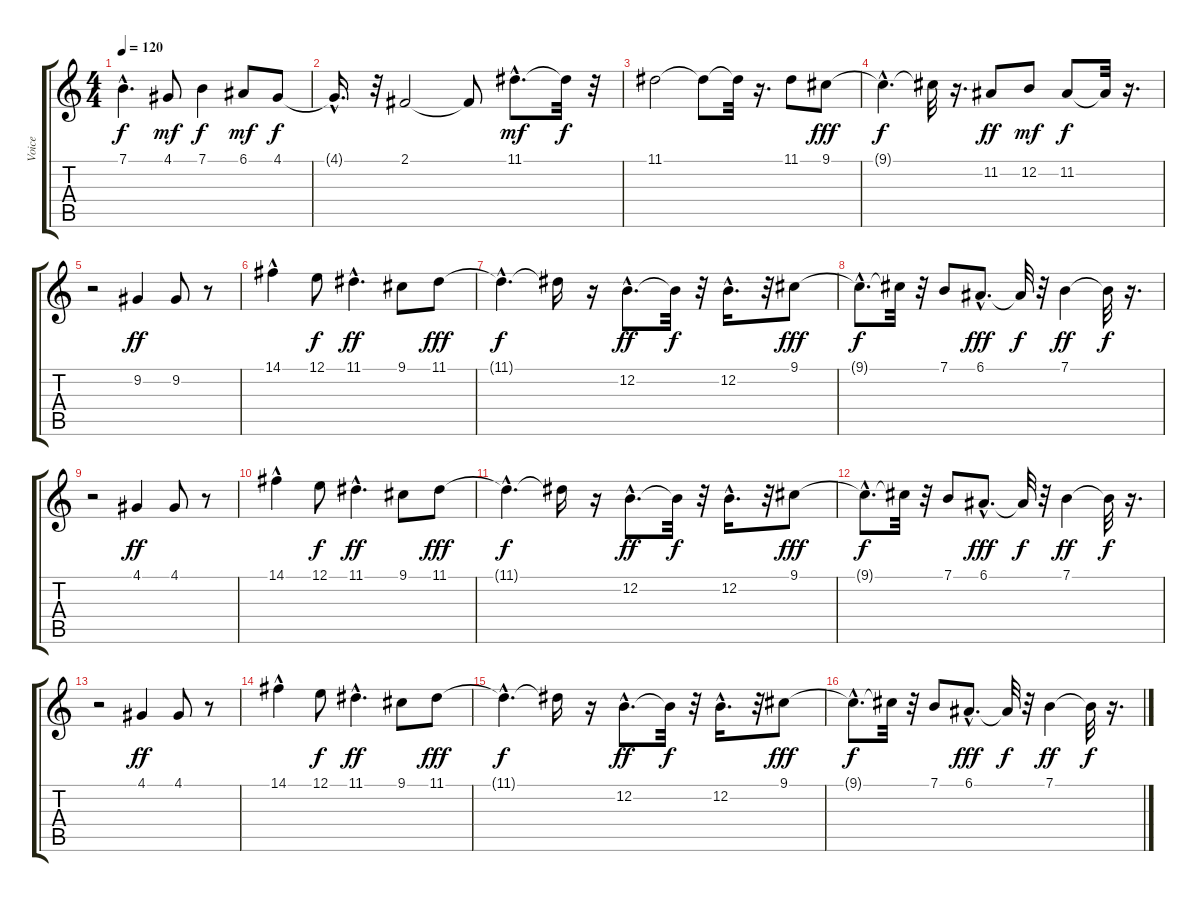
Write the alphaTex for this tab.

\track ("Voice" "Voice") {instrument lead3calliope}
\staff {score tabs}
\tuning (E4 B3 G3 D3 A2 E2) {hide}
\ts (4 4)
\tempo 120
\clef g2
\ks c
7.1{hac t}.4{d dy f} 4.1.8{dy mf} 7.1.4{dy f} 6.1.8{dy mf} 4.1.8{dy f} |
4.1{hac t}.16{d} r.32 2.1.2 2.1{t}.8 11.1{hac}.8{d dy mf} 11.1{t}.32{dy f} r.32 |
11.1.2 11.1{t}.8 11.1{t}.32 r.16{d} 11.1.8 9.1.8{dy fff} |
9.1{hac t}.4{d dy f} 9.1{t}.32 r.16{d} 11.2.8{dy ff} 12.2.8{dy mf} 11.2.8{dy f} 11.2{t}.32 r.16{d} |
r.2 9.2.4{dy ff} 9.2.8 r.8 |
14.1{hac}.4 12.1.8{dy f} 11.1{hac}.4{d dy ff} 9.1.8 11.1.8{dy fff} |
11.1{hac t}.4{d dy f} 11.1{t}.16 r.16 12.2{hac}.8{d dy ff} 12.2{t}.32{dy f} r.32 12.2{hac}.16{d} r.32 9.1.8{dy fff} |
9.1{hac t}.8{d dy f} 9.1{t}.32 r.32 7.1.8 6.1{hac}.8{d dy fff} 6.1{t}.32{dy f} r.32 7.1.4{dy ff} 7.1{t}.32{dy f} r.16{d} |
r.2 4.1.4{dy ff} 4.1.8 r.8 |
14.1{hac}.4 12.1.8{dy f} 11.1{hac}.4{d dy ff} 9.1.8 11.1.8{dy fff} |
11.1{hac t}.4{d dy f} 11.1{t}.16 r.16 12.2{hac}.8{d dy ff} 12.2{t}.32{dy f} r.32 12.2{hac}.16{d} r.32 9.1.8{dy fff} |
9.1{hac t}.8{d dy f} 9.1{t}.32 r.32 7.1.8 6.1{hac}.8{d dy fff} 6.1{t}.32{dy f} r.32 7.1.4{dy ff} 7.1{t}.32{dy f} r.16{d} |
r.2 4.1.4{dy ff} 4.1.8 r.8 |
14.1{hac}.4 12.1.8{dy f} 11.1{hac}.4{d dy ff} 9.1.8 11.1.8{dy fff} |
11.1{hac t}.4{d dy f} 11.1{t}.16 r.16 12.2{hac}.8{d dy ff} 12.2{t}.32{dy f} r.32 12.2{hac}.16{d} r.32 9.1.8{dy fff} |
9.1{hac t}.8{d dy f} 9.1{t}.32 r.32 7.1.8 6.1{hac}.8{d dy fff} 6.1{t}.32{dy f} r.32 7.1.4{dy ff} 7.1{t}.32{dy f} r.16{d}
